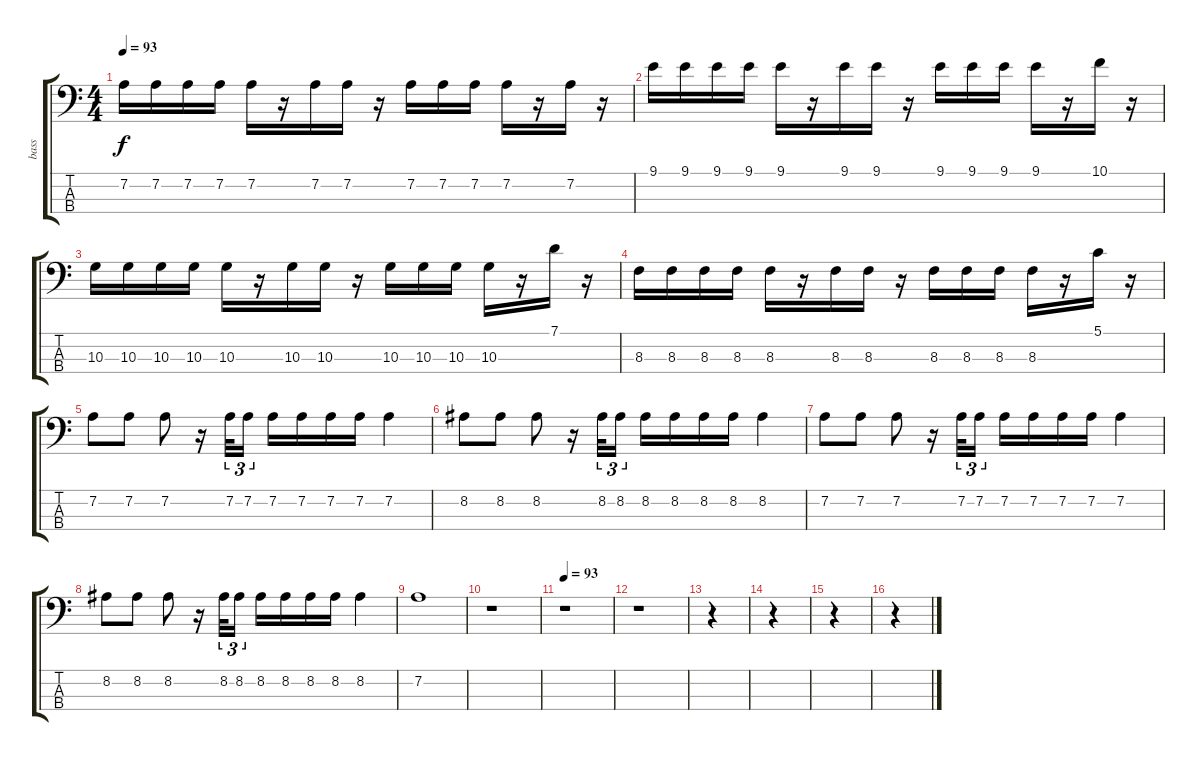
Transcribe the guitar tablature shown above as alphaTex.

\track ("bass" "bass") {instrument electricbassfinger}
\staff {score tabs}
\tuning (G2 D2 A1 E1) {hide}
\ts (4 4)
\tempo 93
\clef f4
\ks c
7.2.16{dy f} 7.2.16 7.2.16 7.2.16 7.2.16 r.16 7.2.16 7.2.16 r.16 7.2.16 7.2.16 7.2.16 7.2.16 r.16 7.2.16 r.16 |
9.1.16 9.1.16 9.1.16 9.1.16 9.1.16 r.16 9.1.16 9.1.16 r.16 9.1.16 9.1.16 9.1.16 9.1.16 r.16 10.1.16 r.16 |
10.3.16 10.3.16 10.3.16 10.3.16 10.3.16 r.16 10.3.16 10.3.16 r.16 10.3.16 10.3.16 10.3.16 10.3.16 r.16 7.1.16 r.16 |
8.3.16 8.3.16 8.3.16 8.3.16 8.3.16 r.16 8.3.16 8.3.16 r.16 8.3.16 8.3.16 8.3.16 8.3.16 r.16 5.1.16 r.16 |
7.2.8 7.2.8 7.2.8 r.16 7.2.32{tu (3 2)} 7.2.16{tu (3 2)} 7.2.16 7.2.16 7.2.16 7.2.16 7.2.4 |
8.2.8 8.2.8 8.2.8 r.16 8.2.32{tu (3 2)} 8.2.16{tu (3 2)} 8.2.16 8.2.16 8.2.16 8.2.16 8.2.4 |
7.2.8 7.2.8 7.2.8 r.16 7.2.32{tu (3 2)} 7.2.16{tu (3 2)} 7.2.16 7.2.16 7.2.16 7.2.16 7.2.4 |
8.2.8 8.2.8 8.2.8 r.16 8.2.32{tu (3 2)} 8.2.16{tu (3 2)} 8.2.16 8.2.16 8.2.16 8.2.16 8.2.4 |
7.2.1 |
r.1 |
\tempo 93
r.1 |
r.1 |
r.4 |
r.4 |
r.4 |
r.4
